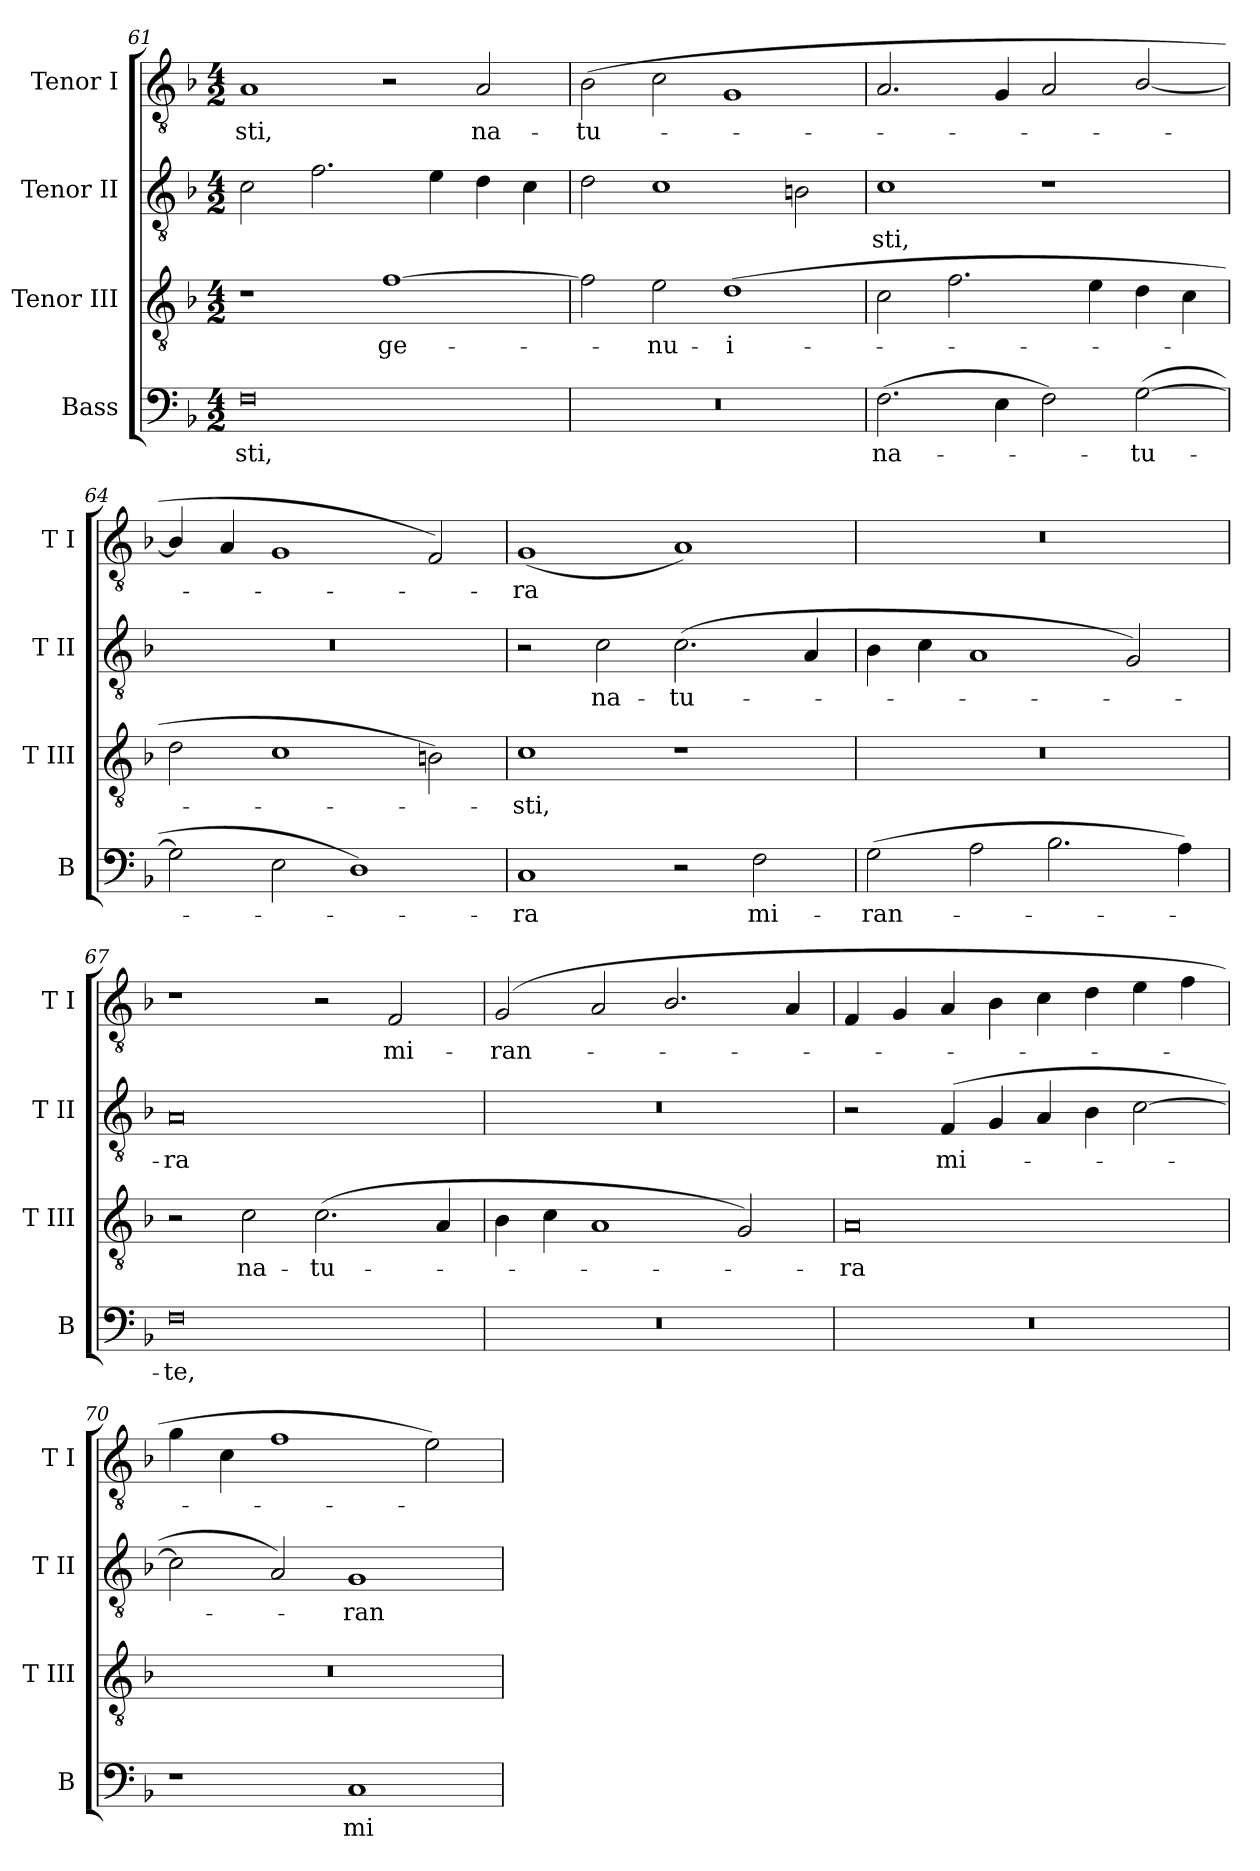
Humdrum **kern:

**kern	**text	**kern	**text	**kern	**text	**kern	**text
*part4	*part4	*part3	*part3	*part2	*part2	*part1	*part1
*staff4	*staff4	*staff3	*staff3	*staff2	*staff2	*staff1	*staff1
*I"Bass	*	*I"Tenor III	*	*I"Tenor II	*	*I"Tenor I	*
*I'B	*	*I'T III	*	*I'T II	*	*I'T I	*
*clefF4	*	*clefGv2	*	*clefGv2	*	*clefGv2	*
*k[b-]	*	*k[b-]	*	*k[b-]	*	*k[b-]	*
*F:	*	*F:	*	*F:	*	*F:	*
*M4/2	*	*M4/2	*	*M4/2	*	*M4/2	*
=61	=61	=61	=61	=61	=61	=61	=61
!	!LO:LY:b	!	!	!	!	!	!LO:LY:b
0F	-sti,	1r	.	2c\	.	1A	sti,
.	.	.	.	2.f\	.	.	.
!	!	!	!LO:LY:b	!	!	!	!
.	.	[1f	ge-	.	.	2r	.
.	.	.	.	4e\	.	.	.
!	!	!	!	!	!	!	!LO:LY:b
.	.	.	.	4d\	.	2A/	na-
.	.	.	.	4c\	.	.	.
!!LO:PB:g=z
=62	=62	=62	=62	=62	=62	=62	=62
!	!	!	!	!	!	!	!LO:LY:b
0r	.	2f\]	.	2d\	.	(>2B-\	-tu-
!	!	!	!LO:LY:b	!	!	!	!
.	.	2e\	nu-	1c	.	2c\	.
!	!	!	!LO:LY:b	!	!	!	!
.	.	(>1d	-i-	.	.	1G	.
.	.	.	.	2Bn\	.	.	.
=63	=63	=63	=63	=63	=63	=63	=63
!	!LO:LY:b	!	!	!	!LO:LY:b	!	!
(>2.F\	na-	2c\	.	1c	sti,	2.A/	.
.	.	2.f\	.	.	.	.	.
4E\	.	.	.	.	.	4G/	.
2F\)	.	.	.	1r	.	2A/	.
.	.	4e\	.	.	.	.	.
!	!LO:LY:b	!	!	!	!	!	!
(>[2G\	tu-	4d\	.	.	.	[2B-/	.
.	.	4c\	.	.	.	.	.
=64	=64	=64	=64	=64	=64	=64	=64
2G\]	.	2d\	.	0r	.	4B-/]	.
.	.	.	.	.	.	4A/	.
2E\	.	1c	.	.	.	1G	.
1D)	.	.	.	.	.	.	.
.	.	2Bn\)	.	.	.	2F/)	.
=65	=65	=65	=65	=65	=65	=65	=65
!	!LO:LY:b	!	!LO:LY:b	!	!	!	!LO:LY:b
1C	ra	1c	sti,	2r	.	(<1G	ra
!	!	!	!	!	!LO:LY:b	!	!
.	.	.	.	2c\	na-	.	.
!	!	!	!	!	!LO:LY:b	!	!
2r	.	1r	.	(<2.c\	-tu-	1A)	.
!	!LO:LY:b	!	!	!	!	!	!
2F\	mi-	.	.	.	.	.	.
.	.	.	.	4A/	.	.	.
=66	=66	=66	=66	=66	=66	=66	=66
!	!LO:LY:b	!	!	!	!	!	!
(>2G\	-ran-	0r	.	4B-\	.	0r	.
.	.	.	.	4c\	.	.	.
2A\	.	.	.	1A	.	.	.
2.B-\	.	.	.	.	.	.	.
.	.	.	.	2G/)	.	.	.
4A\)	.	.	.	.	.	.	.
=67	=67	=67	=67	=67	=67	=67	=67
!	!LO:LY:b	!	!	!	!LO:LY:b	!	!
0F	te,	2r	.	0A	ra	1r	.
!	!	!	!LO:LY:b	!	!	!	!
.	.	2c\	na-	.	.	.	.
!	!	!	!LO:LY:b	!	!	!	!
.	.	(<2.c\	-tu-	.	.	2r	.
!	!	!	!	!	!	!	!LO:LY:b
.	.	.	.	.	.	2F/	mi-
.	.	4A/	.	.	.	.	.
!!LO:LB:g=z
=68	=68	=68	=68	=68	=68	=68	=68
!	!	!	!	!	!	!	!LO:LY:b
0r	.	4B-\	.	0r	.	(<2G/	-ran-
.	.	4c\	.	.	.	.	.
.	.	1A	.	.	.	2A/	.
.	.	.	.	.	.	2.B-/	.
.	.	2G/)	.	.	.	.	.
.	.	.	.	.	.	4A/	.
=69	=69	=69	=69	=69	=69	=69	=69
!	!	!	!LO:LY:b	!	!	!	!
0r	.	0A	ra	2r	.	4F/	.
.	.	.	.	.	.	4G/	.
!	!	!	!	!	!LO:LY:b	!	!
.	.	.	.	(<4F/	mi-	4A/	.
.	.	.	.	4G/	.	4B-\	.
.	.	.	.	4A/	.	4c\	.
.	.	.	.	4B-\	.	4d\	.
.	.	.	.	[2c\	.	4e\	.
.	.	.	.	.	.	4f\	.
=70	=70	=70	=70	=70	=70	=70	=70
1r	.	0r	.	2c\]	.	4g\	.
.	.	.	.	.	.	4c\	.
.	.	.	.	2A/)	.	1f	.
!	!LO:LY:b	!	!	!	!LO:LY:b	!	!
1C	mi-	.	.	1G	ran-	.	.
.	.	.	.	.	.	2e\)	.
=	=	=	=	=	=	=	=
*-	*-	*-	*-	*-	*-	*-	*-
